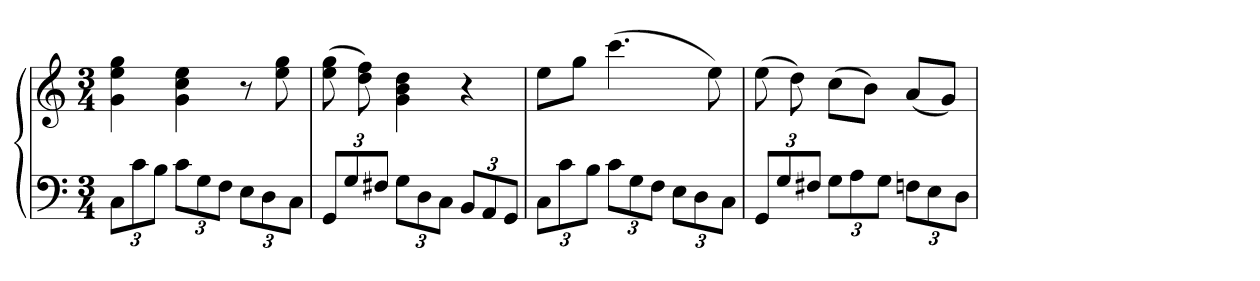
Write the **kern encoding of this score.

**kern	**kern
*part1	*part1
*staff2	*staff1
*clefF4	*clefG2
*k[]	*k[]
*M3/4	*M3/4
=	=
12CL	4g 4ee 4gg
12c	.
12BJ	.
12cL	4g 4cc 4ee
12G	.
12FJ	.
12EL	8r
12D	.
.	8ee 8gg
12CJ	.
=	=
12GGL	(8ee 8gg
12G	.
.	8dd 8ff)
12F#XJ	.
12GL	4g 4b 4dd
12D	.
12CJ	.
12BBL	4r
12AA	.
12GGJ	.
=	=
12CL	8eeL
12c	.
.	8ggJ
12BJ	.
12cL	(4.ccc
12G	.
12FJ	.
12EL	.
12D	.
.	8ee)
12CJ	.
=	=
12GGL	(8ee
12G	.
.	8dd)
12F#XJ	.
12GL	(8ccL
12A	.
.	8bJ)
12GJ	.
12FnL	(8aL
12E	.
.	8gJ)
12DJ	.
=	=
*-	*-
